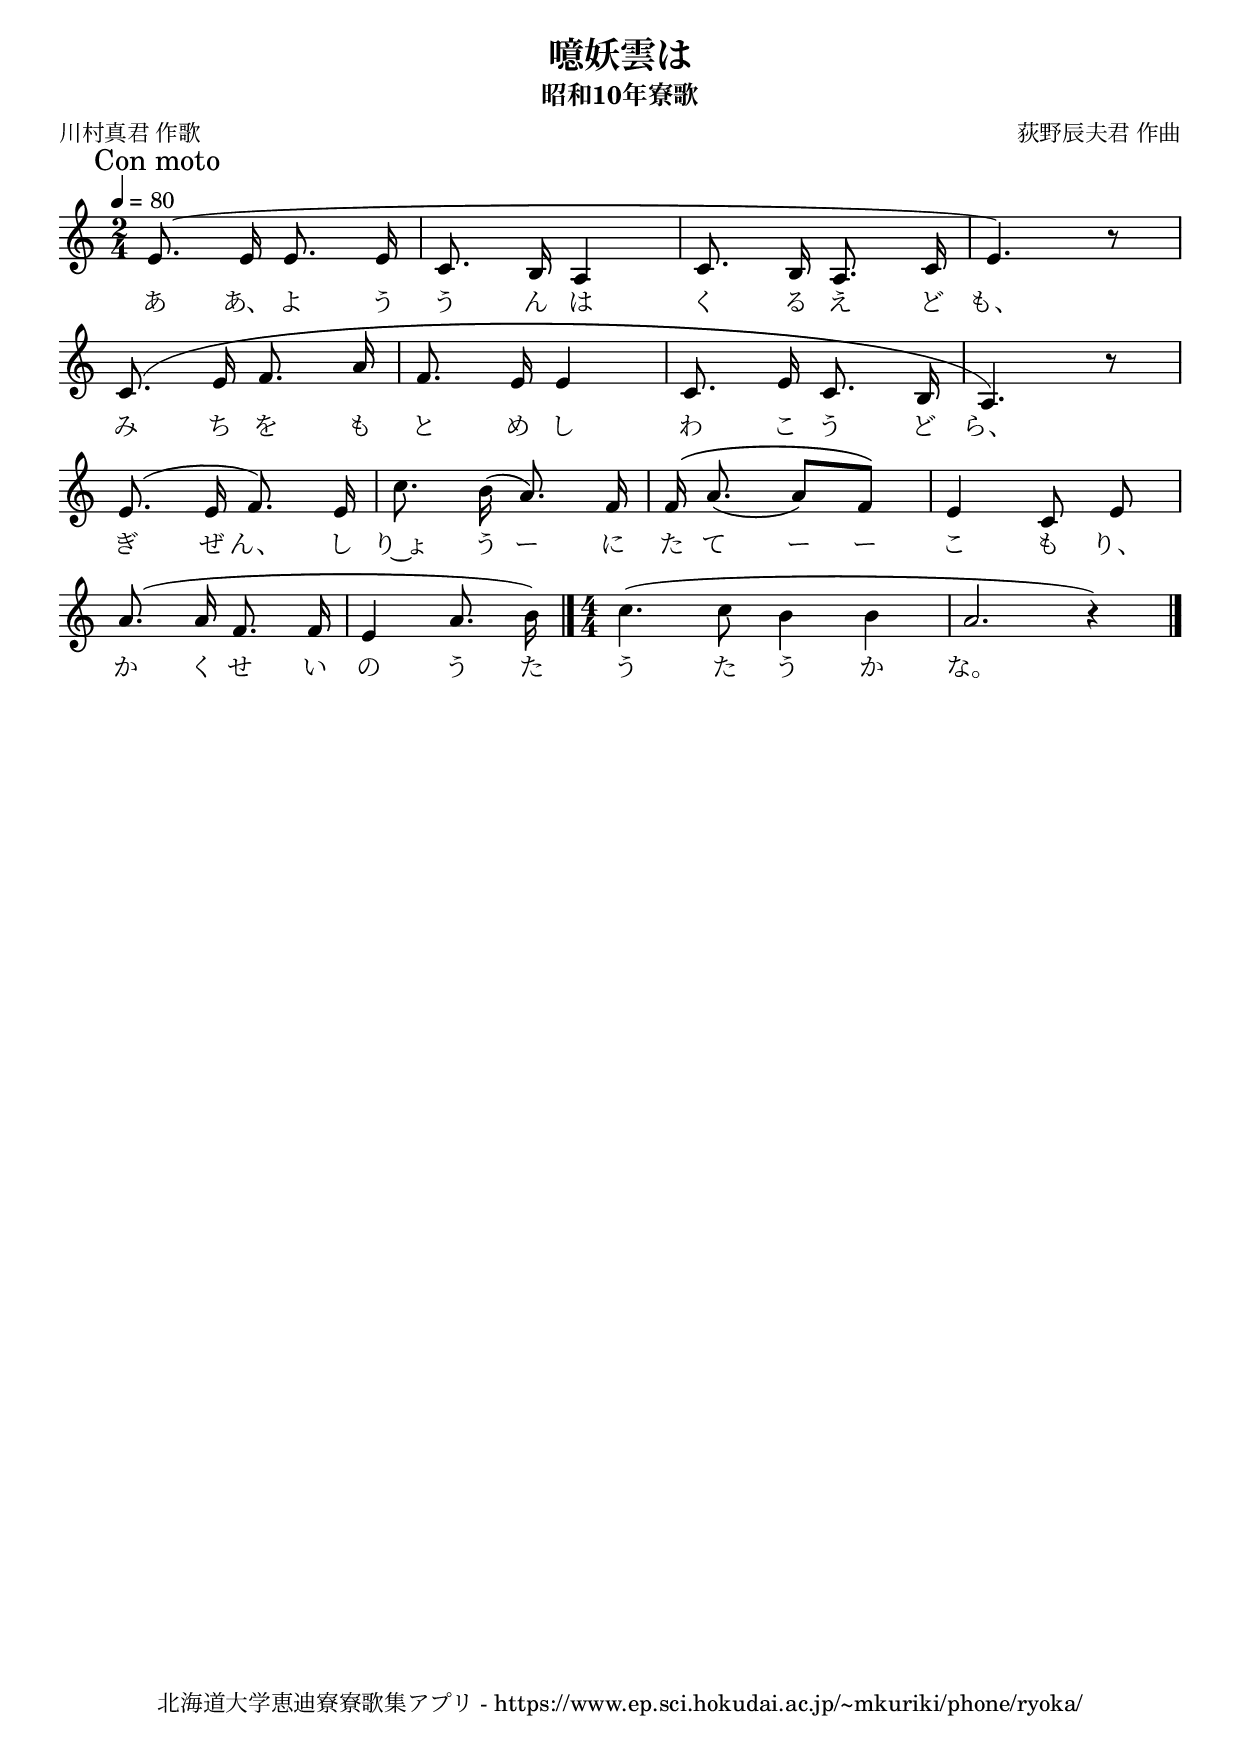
\version "2.18.2"

\paper {indent = 0}

\header {
  title = "噫妖雲は"
  subtitle = "昭和10年寮歌"
  composer = "荻野辰夫君 作曲"
  poet = "川村真君 作歌"
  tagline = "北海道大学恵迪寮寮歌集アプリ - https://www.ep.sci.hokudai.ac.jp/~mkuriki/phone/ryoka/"
}


melody = \relative c'{
  \tempo 4 = 80
  \autoBeamOff
  \numericTimeSignature
  \override BreathingSign.text = \markup { \musicglyph #"scripts.upedaltoe" } % ブレスの記号指定
  \key c \major 
  \time 2/4
  \mark "Con moto"
  \slurUp
  \set melismaBusyProperties = #'()
  e8. (e16 e8. e16 |
  c8. b16 a4 |
  c8. b16 a8. c16 |
  e4.) r8 | \break
  c8. (e16 f8. a16 |
  f8. e16 e4|
  c8. e16 c8. b16 |
  a4.) r8 | \break
  e'8. (e16 f8.) e16 |
  c'8. b16 (a8.) f16 |
  f16 ^\(a8. _(a8) [f8]\) |
  e4 c8 e8 | \break
  a8. (a16 f8. f16 |
  e4 a8. b16) \bar "|." 
  \time 4/4
  c4. (c8 b4 b4 |
  a2. r4) |
  \bar "|." \break
}

text = \lyricmode {
  あ あ、 よ う う ん は く る え ど も、
  み ち を も と め し わ こ う ど ら、
  ぎ ぜ ん、 し り~ょ う ー に た て ー ー こ も り、
  か く せ い の う た う た う か な。
}

drum = \drummode{
  
}

\score {
  <<
    % ギターコード
    %{
    \new ChordNames \with {midiInstrument = #"acoustic guitar (nylon)"}{
      \set chordChanges = ##t
      \harmony
    }
    %}
    
    % メロディーライン
    \new Voice = "one"{\melody}
    % 歌詞
    \new Lyrics \lyricsto "one" \text
    % 太鼓
    % \new DrumStaff \with{
    %   \remove "Time_signature_engraver"
    %   drumStyleTable = #percussion-style
    %   \override StaffSymbol.line-count = #1
    %   \hide Stem
    % }
    % \drum
  >>
  
\midi {}
\layout {
  \context {
    \Score
    \remove "Bar_number_engraver"
  }
}

}


